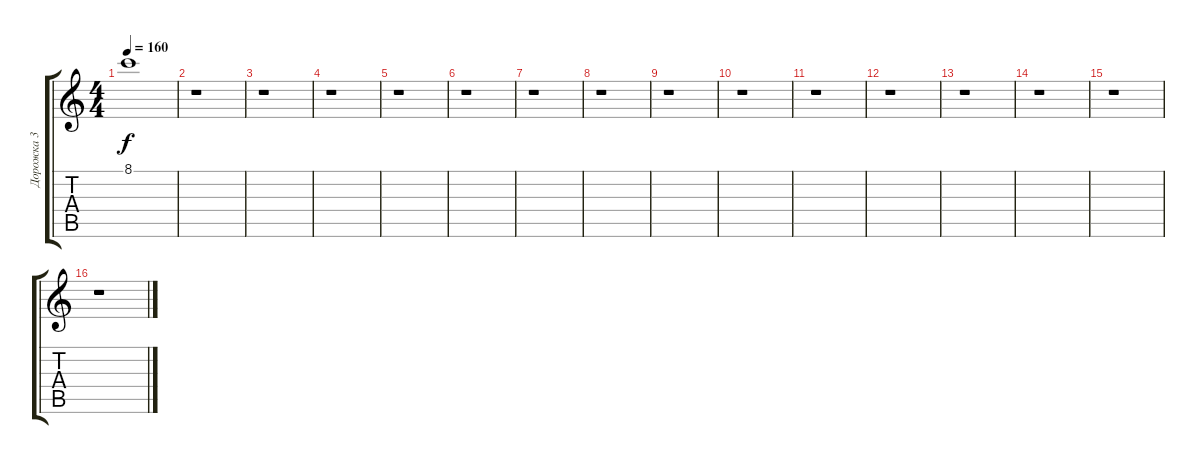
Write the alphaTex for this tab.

\track ("Дорожка 3" "Дорожка 3") {instrument overdrivenguitar}
\staff {score tabs}
\tuning (E4 B3 G3 D3 A2 E2) {hide}
\ts (4 4)
\tempo 160
\clef g2
\ks c
8.1.1{dy f} |
r.1 |
r.1 |
r.1 |
r.1 |
r.1 |
r.1 |
r.1 |
r.1 |
r.1 |
r.1 |
r.1 |
r.1 |
r.1 |
r.1 |
r.1
